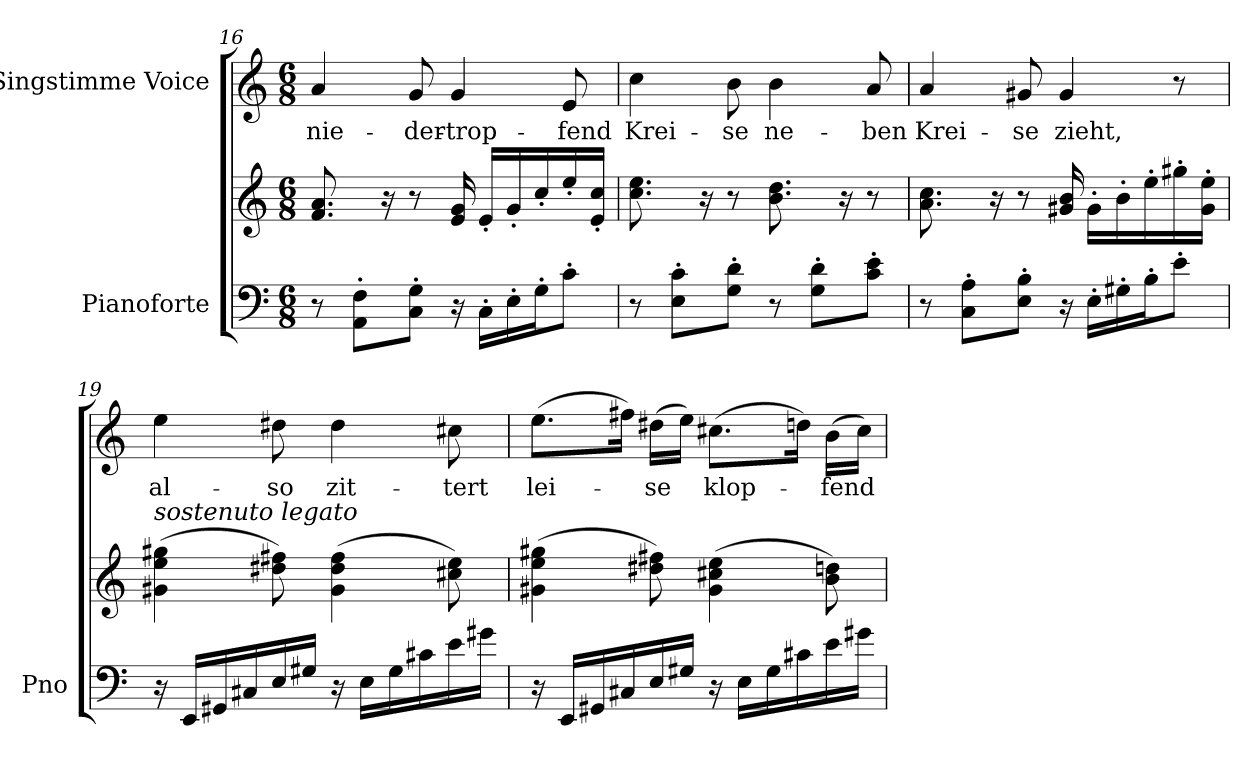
**kern	**kern	**kern	**text
*part2	*part2	*part1	*part1
*staff3	*staff2	*staff1	*staff1
*I"Pianoforte	*	*I"Singstimme Voice	*
*I'Pno	*	*	*
*clefF4	*clefG2	*clefG2	*
*k[]	*k[]	*k[]	*
*M6/8	*M6/8	*M6/8	*
=16	=16	=16	=16
8r	8.f/ 8.a/	4a/	nie-
8AA\' 8F\'L	.	.	.
.	16r	.	.
8C\' 8G\'J	8r	8g/	-der-
16r	16e/ 16g/	4g/	-trop-
16C'\LL	16e'/LL	.	.
16E'\	16g'/	.	.
16G'\J	16cc'/	.	.
8c'\J	16ee'/	8e/	-fend
.	16e/' 16cc/'JJ	.	.
=17	=17	=17	=17
8r	8.cc\ 8.ee\	4cc\	Krei-
8E\' 8c\'L	.	.	.
.	16r	.	.
8G\' 8d\'J	8r	8b\	-se
8r	8.b\ 8.dd\	4b\	ne-
8G\' 8d\'L	.	.	.
.	16r	.	.
8c\' 8e\'J	8r	8a/	-ben
=18	=18	=18	=18
8r	8.a\ 8.cc\	4a/	Krei-
8C\' 8A\'L	.	.	.
.	16r	.	.
8E\' 8B\'J	8r	8g#X/	-se
16r	16g#X/ 16b/	4g#/	zieht,
16E'\LL	16g#'\LL	.	.
16G#X'\	16b'\	.	.
16B'\J	16ee'\	.	.
8e'\J	16gg#X'\	8r	.
.	16g#\' 16ee\'JJ	.	.
=19	=19	=19	=19
!	!LO:TX:i:t=sostenuto legato	!	!
16r	(4g#X\ 4ee\ 4gg#X\	4ee\	al-
16EE/LL	.	.	.
16GG#X/	.	.	.
16C#X/	.	.	.
16E/	8dd#X\ 8ff#X\)	8dd#X\	-so
16G#X/JJ	.	.	.
16r	(4g#\ 4dd#\ 4ff#\	4dd#\	zit-
16E\LL	.	.	.
16G#\	.	.	.
16c#X\	.	.	.
16e\	8cc#X\ 8ee\)	8cc#X\	-tert
16g#X\JJ	.	.	.
=20	=20	=20	=20
16r	(4g#X\ 4ee\ 4gg#X\	(8.ee\L	lei-
16EE/LL	.	.	.
16GG#X/	.	.	.
16C#X/	.	16ff#X\Jk)	.
16E/	8dd#X\ 8ff#X\)	(16dd#X\LL	-se
16G#X/JJ	.	16ee\JJ)	.
16r	(4g#\ 4cc#X\ 4ee\	(8.cc#X\L	klop-
16E\LL	.	.	.
16G#\	.	.	.
16c#X\	.	16ddn\Jk)	.
16e\	8b\ 8ddn\)	(16b\LL	-fend
16g#X\JJ	.	16cc#\JJ)	.
=	=	=	=
*-	*-	*-	*-
